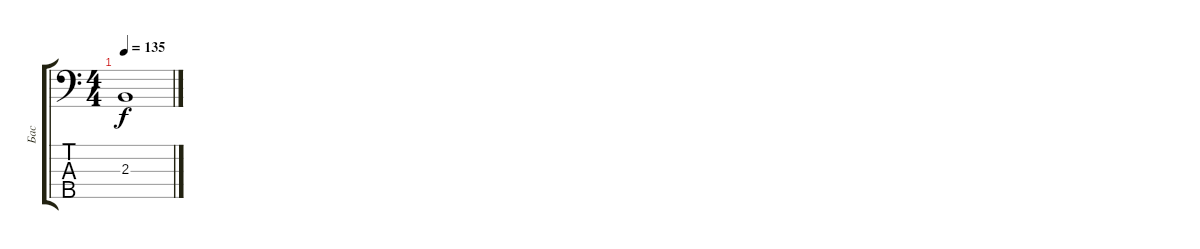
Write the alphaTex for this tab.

\track ("Бас" "Бас") {instrument electricbassfinger}
\staff {score tabs}
\tuning (G2 D2 A1 E1 B0) {hide}
\ts (4 4)
\tempo 135
\clef f4
\ks c
2.3{t}.1{dy f}
